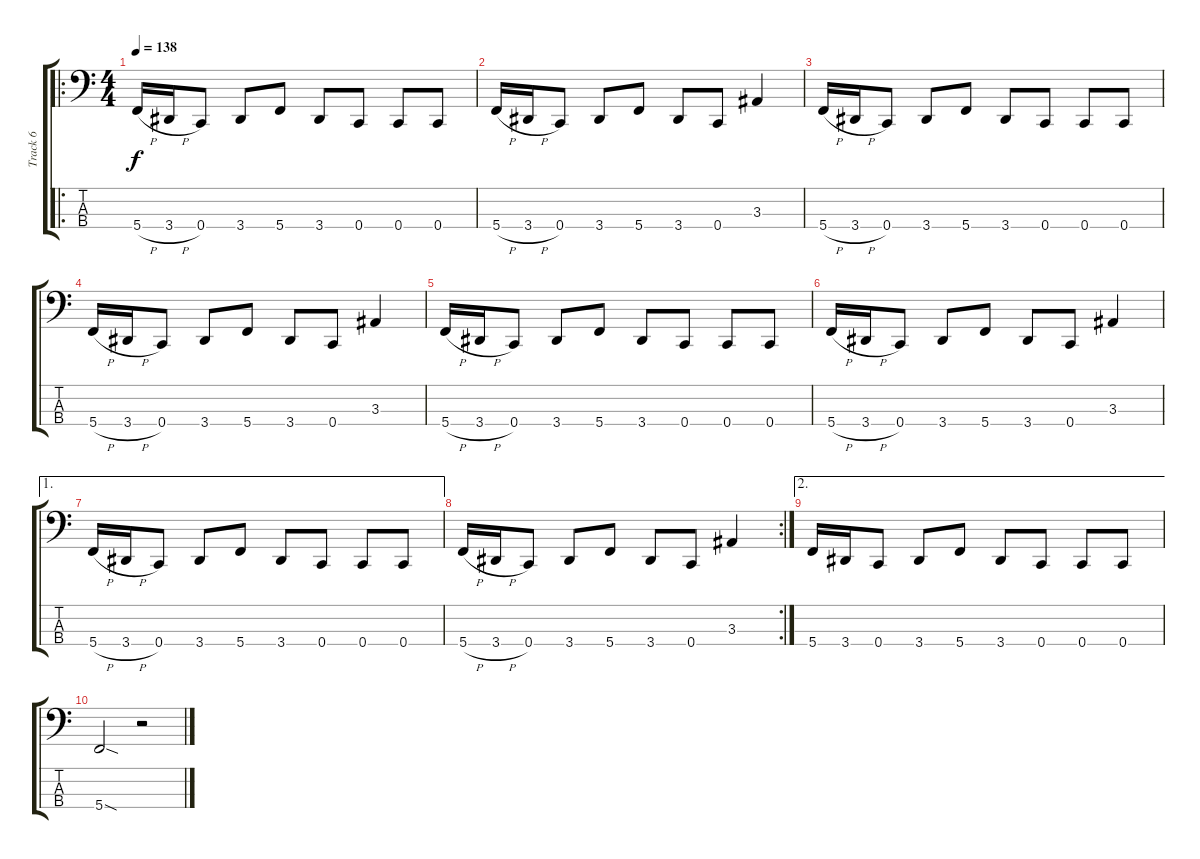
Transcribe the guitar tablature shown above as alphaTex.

\track ("Track 6" "Track 6") {instrument electricbassfinger}
\staff {score tabs}
\tuning (F2 C2 G1 C1) {hide}
\ro
\ts (4 4)
\tempo 138
\clef f4
\ks c
5.4{h}.16{dy f} 3.4{h}.16 0.4.8 3.4.8 5.4.8 3.4.8 0.4.8 0.4.8 0.4.8 |
5.4{h}.16 3.4{h}.16 0.4.8 3.4.8 5.4.8 3.4.8 0.4.8 3.3.4 |
5.4{h}.16 3.4{h}.16 0.4.8 3.4.8 5.4.8 3.4.8 0.4.8 0.4.8 0.4.8 |
5.4{h}.16 3.4{h}.16 0.4.8 3.4.8 5.4.8 3.4.8 0.4.8 3.3.4 |
5.4{h}.16 3.4{h}.16 0.4.8 3.4.8 5.4.8 3.4.8 0.4.8 0.4.8 0.4.8 |
5.4{h}.16 3.4{h}.16 0.4.8 3.4.8 5.4.8 3.4.8 0.4.8 3.3.4 |
\ae 1
5.4{h}.16 3.4{h}.16 0.4.8 3.4.8 5.4.8 3.4.8 0.4.8 0.4.8 0.4.8 |
\rc 2
5.4{h}.16 3.4{h}.16 0.4.8 3.4.8 5.4.8 3.4.8 0.4.8 3.3.4 |
\ae 2
5.4.16 3.4.16 0.4.8 3.4.8 5.4.8 3.4.8 0.4.8 0.4.8 0.4.8 |
5.4{sod}.2 r.2
